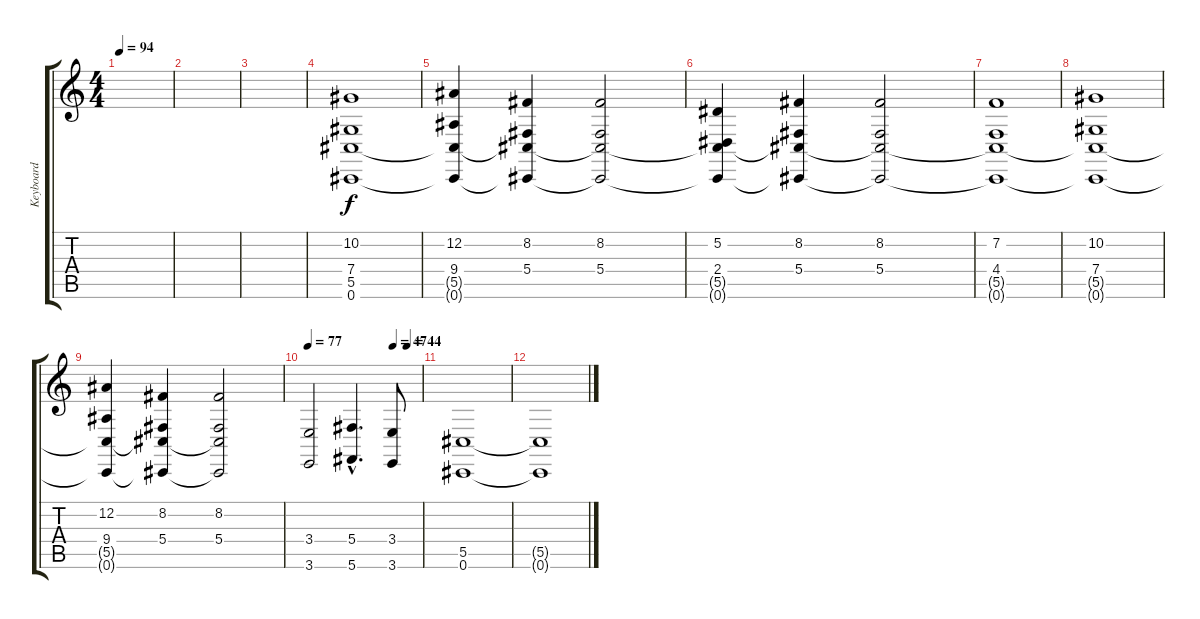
\track ("Keyboard" "Keyboard") {instrument stringensemble1}
\staff {score tabs}
\tuning (Eb4 Bb3 Gb3 Db3 Ab2 Db2) {hide}
\ts (4 4)
\tempo 94
\clef g2
\ks c
|
|
|
(10.2 7.4 5.5 0.6).1 |
(12.2 9.4 5.5{t} 0.6{t}).4 (8.2 5.4 5.5{t} 0.6{t}).4 (8.2 5.4 5.5{t} 0.6{t}).2 |
(5.2 2.4 5.5{t} 0.6{t}).4 (8.2 5.4 5.5{t} 0.6{t}).4 (8.2 5.4 5.5{t} 0.6{t}).2 |
(7.2 4.4 5.5{t} 0.6{t}).1 |
(10.2 7.4 5.5{t} 0.6{t}).1 |
(12.2 9.4 5.5{t} 0.6{t}).4 (8.2 5.4 5.5{t} 0.6{t}).4 (8.2 5.4 5.5{t} 0.6{t}).2 |
\tempo 77
\tempo (47 0.75)
\tempo (44 0.875)
(3.4 3.6).2{dy f} (5.4{hac} 5.6{hac}).4{d} (3.4 3.6).8 |
(5.5 0.6).1{volume 6} |
(5.5{t} 0.6{t}).1{volume 0}
